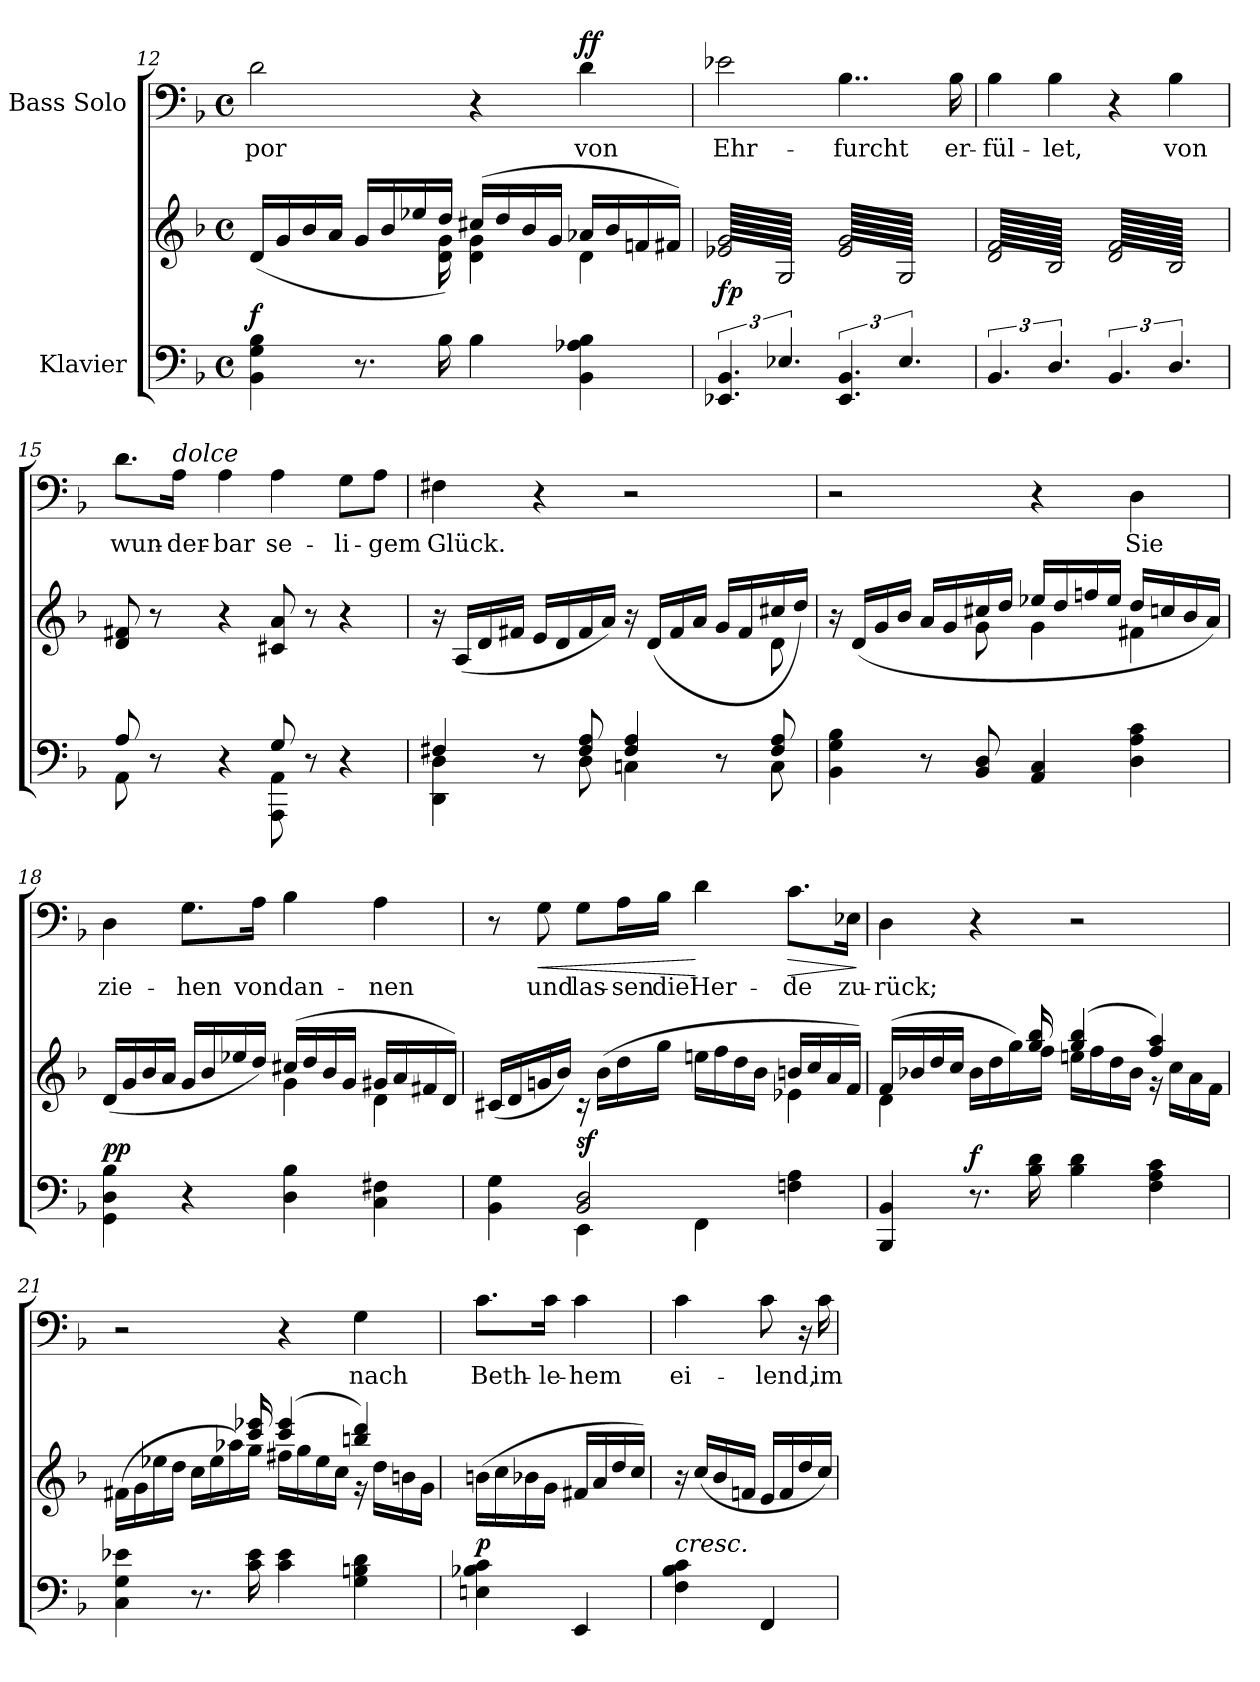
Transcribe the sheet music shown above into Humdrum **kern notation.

**kern	**kern	**dynam	**kern	**text	**dynam
*part2	*part2	*part2	*part1	*part1	*part1
*staff3	*staff2	*staff2/3	*staff1	*staff1	*staff1
*I"Klavier	*	*	*I"Bass Solo	*	*
*clefF4	*clefG2	*	*clefF4	*	*
*k[b-]	*k[b-]	*	*k[b-]	*	*
*M4/4	*M4/4	*	*M4/4	*	*
*met(c)	*met(c)	*	*met(c)	*	*
=12	=12	=12	=12	=12	=12
*	*^	*	*	*	*
!	!	!	!LO:DY:a=2	!	!LO:LY:b	!
4BB-\ 4G\ 4B-\	(16d/LL	4.ryy	f	2d\	-por	.
.	16g/	.	.	.	.	.
.	16b-/	.	.	.	.	.
.	16a/JJ	.	.	.	.	.
8.r	16g/LL	.	.	.	.	.
.	16b-/	.	.	.	.	.
.	16ee-X/	16ryy	.	.	.	.
16B-\	16dd/JJ)	16d\ 16g\	.	.	.	.
4B-\	(16cc#X/LL	4d\ 4g\	.	4r	.	.
.	16dd/	.	.	.	.	.
.	16b-/	.	.	.	.	.
.	16g/JJ	.	.	.	.	.
!	!	!	!	!	!LO:LY:b	!LO:DY:a
4BB-\ 4A-X\ 4B-\	16a-X/LL	4d\	.	4d\	von	ff
.	16b-/	.	.	.	.	.
.	16fn/	.	.	.	.	.
.	16f#X/JJ)	.	.	.	.	.
*	*v	*v	*	*	*	*
!!LO:PB:g=z
=13	=13	=13	=13	=13	=13
!	!	!LO:DY:a=2	!	!LO:LY:b	!
*	*tremolo	*	*	*	*
6.EE-X/ 6.BB-/	128e-X/ 128g/LLLLL	fp	2e-X\	Ehr-	.
.	128G/	.	.	.	.
.	128e-X/ 128g/	.	.	.	.
.	128G/	.	.	.	.
.	128e-X/ 128g/	.	.	.	.
.	128G/	.	.	.	.
.	128e-X/ 128g/	.	.	.	.
.	128G/	.	.	.	.
.	128e-X/ 128g/	.	.	.	.
.	128G/	.	.	.	.
.	128e-X/ 128g/	.	.	.	.
.	128G/	.	.	.	.
.	128e-X/ 128g/	.	.	.	.
.	128G/	.	.	.	.
.	128e-X/ 128g/	.	.	.	.
.	128G/	.	.	.	.
.	128e-X/ 128g/	.	.	.	.
.	128G/	.	.	.	.
.	128e-X/ 128g/	.	.	.	.
.	128G/	.	.	.	.
.	128e-X/ 128g/	.	.	.	.
.	128G/	.	.	.	.
.	128e-X/ 128g/	.	.	.	.
.	128G/	.	.	.	.
.	128e-X/ 128g/	.	.	.	.
.	128G/	.	.	.	.
.	128e-X/ 128g/	.	.	.	.
.	128G/	.	.	.	.
.	128e-X/ 128g/	.	.	.	.
.	128G/	.	.	.	.
.	128e-X/ 128g/	.	.	.	.
.	128G/	.	.	.	.
6.E-X/	128e-X/ 128g/	.	.	.	.
.	128G/	.	.	.	.
.	128e-X/ 128g/	.	.	.	.
.	128G/	.	.	.	.
.	128e-X/ 128g/	.	.	.	.
.	128G/	.	.	.	.
.	128e-X/ 128g/	.	.	.	.
.	128G/	.	.	.	.
.	128e-X/ 128g/	.	.	.	.
.	128G/	.	.	.	.
.	128e-X/ 128g/	.	.	.	.
.	128G/	.	.	.	.
.	128e-X/ 128g/	.	.	.	.
.	128G/	.	.	.	.
.	128e-X/ 128g/	.	.	.	.
.	128G/	.	.	.	.
.	128e-X/ 128g/	.	.	.	.
.	128G/	.	.	.	.
.	128e-X/ 128g/	.	.	.	.
.	128G/	.	.	.	.
.	128e-X/ 128g/	.	.	.	.
.	128G/	.	.	.	.
.	128e-X/ 128g/	.	.	.	.
.	128G/	.	.	.	.
.	128e-X/ 128g/	.	.	.	.
.	128G/	.	.	.	.
.	128e-X/ 128g/	.	.	.	.
.	128G/	.	.	.	.
.	128e-X/ 128g/	.	.	.	.
.	128G/	.	.	.	.
.	128e-X/ 128g/	.	.	.	.
.	128G/JJJJJ	.	.	.	.
!	!	!	!	!LO:LY:b	!
6.EE-/ 6.BB-/	128e-/ 128g/LLLLL	.	4..B-\	-furcht	.
.	128G/	.	.	.	.
.	128e-/ 128g/	.	.	.	.
.	128G/	.	.	.	.
.	128e-/ 128g/	.	.	.	.
.	128G/	.	.	.	.
.	128e-/ 128g/	.	.	.	.
.	128G/	.	.	.	.
.	128e-/ 128g/	.	.	.	.
.	128G/	.	.	.	.
.	128e-/ 128g/	.	.	.	.
.	128G/	.	.	.	.
.	128e-/ 128g/	.	.	.	.
.	128G/	.	.	.	.
.	128e-/ 128g/	.	.	.	.
.	128G/	.	.	.	.
.	128e-/ 128g/	.	.	.	.
.	128G/	.	.	.	.
.	128e-/ 128g/	.	.	.	.
.	128G/	.	.	.	.
.	128e-/ 128g/	.	.	.	.
.	128G/	.	.	.	.
.	128e-/ 128g/	.	.	.	.
.	128G/	.	.	.	.
.	128e-/ 128g/	.	.	.	.
.	128G/	.	.	.	.
.	128e-/ 128g/	.	.	.	.
.	128G/	.	.	.	.
.	128e-/ 128g/	.	.	.	.
.	128G/	.	.	.	.
.	128e-/ 128g/	.	.	.	.
.	128G/	.	.	.	.
6.E-/	128e-/ 128g/	.	.	.	.
.	128G/	.	.	.	.
.	128e-/ 128g/	.	.	.	.
.	128G/	.	.	.	.
.	128e-/ 128g/	.	.	.	.
.	128G/	.	.	.	.
.	128e-/ 128g/	.	.	.	.
.	128G/	.	.	.	.
.	128e-/ 128g/	.	.	.	.
.	128G/	.	.	.	.
.	128e-/ 128g/	.	.	.	.
.	128G/	.	.	.	.
.	128e-/ 128g/	.	.	.	.
.	128G/	.	.	.	.
.	128e-/ 128g/	.	.	.	.
.	128G/	.	.	.	.
.	128e-/ 128g/	.	.	.	.
.	128G/	.	.	.	.
.	128e-/ 128g/	.	.	.	.
.	128G/	.	.	.	.
.	128e-/ 128g/	.	.	.	.
.	128G/	.	.	.	.
.	128e-/ 128g/	.	.	.	.
.	128G/	.	.	.	.
!	!	!	!	!LO:LY:b	!
.	128e-/ 128g/	.	16B-\	er-	.
.	128G/	.	.	.	.
.	128e-/ 128g/	.	.	.	.
.	128G/	.	.	.	.
.	128e-/ 128g/	.	.	.	.
.	128G/	.	.	.	.
.	128e-/ 128g/	.	.	.	.
.	128G/JJJJJ	.	.	.	.
=14	=14	=14	=14	=14	=14
!	!	!	!	!LO:LY:b	!
6.BB-/	128d/ 128f/LLLLL	.	4B-\	-fül-	.
.	128B-/	.	.	.	.
.	128d/ 128f/	.	.	.	.
.	128B-/	.	.	.	.
.	128d/ 128f/	.	.	.	.
.	128B-/	.	.	.	.
.	128d/ 128f/	.	.	.	.
.	128B-/	.	.	.	.
.	128d/ 128f/	.	.	.	.
.	128B-/	.	.	.	.
.	128d/ 128f/	.	.	.	.
.	128B-/	.	.	.	.
.	128d/ 128f/	.	.	.	.
.	128B-/	.	.	.	.
.	128d/ 128f/	.	.	.	.
.	128B-/	.	.	.	.
.	128d/ 128f/	.	.	.	.
.	128B-/	.	.	.	.
.	128d/ 128f/	.	.	.	.
.	128B-/	.	.	.	.
.	128d/ 128f/	.	.	.	.
.	128B-/	.	.	.	.
.	128d/ 128f/	.	.	.	.
.	128B-/	.	.	.	.
.	128d/ 128f/	.	.	.	.
.	128B-/	.	.	.	.
.	128d/ 128f/	.	.	.	.
.	128B-/	.	.	.	.
.	128d/ 128f/	.	.	.	.
.	128B-/	.	.	.	.
.	128d/ 128f/	.	.	.	.
.	128B-/	.	.	.	.
!	!	!	!	!LO:LY:b	!
6.D/	128d/ 128f/	.	4B-\	-let,	.
.	128B-/	.	.	.	.
.	128d/ 128f/	.	.	.	.
.	128B-/	.	.	.	.
.	128d/ 128f/	.	.	.	.
.	128B-/	.	.	.	.
.	128d/ 128f/	.	.	.	.
.	128B-/	.	.	.	.
.	128d/ 128f/	.	.	.	.
.	128B-/	.	.	.	.
.	128d/ 128f/	.	.	.	.
.	128B-/	.	.	.	.
.	128d/ 128f/	.	.	.	.
.	128B-/	.	.	.	.
.	128d/ 128f/	.	.	.	.
.	128B-/	.	.	.	.
.	128d/ 128f/	.	.	.	.
.	128B-/	.	.	.	.
.	128d/ 128f/	.	.	.	.
.	128B-/	.	.	.	.
.	128d/ 128f/	.	.	.	.
.	128B-/	.	.	.	.
.	128d/ 128f/	.	.	.	.
.	128B-/	.	.	.	.
.	128d/ 128f/	.	.	.	.
.	128B-/	.	.	.	.
.	128d/ 128f/	.	.	.	.
.	128B-/	.	.	.	.
.	128d/ 128f/	.	.	.	.
.	128B-/	.	.	.	.
.	128d/ 128f/	.	.	.	.
.	128B-/JJJJJ	.	.	.	.
6.BB-/	128d/ 128f/LLLLL	.	4r	.	.
.	128B-/	.	.	.	.
.	128d/ 128f/	.	.	.	.
.	128B-/	.	.	.	.
.	128d/ 128f/	.	.	.	.
.	128B-/	.	.	.	.
.	128d/ 128f/	.	.	.	.
.	128B-/	.	.	.	.
.	128d/ 128f/	.	.	.	.
.	128B-/	.	.	.	.
.	128d/ 128f/	.	.	.	.
.	128B-/	.	.	.	.
.	128d/ 128f/	.	.	.	.
.	128B-/	.	.	.	.
.	128d/ 128f/	.	.	.	.
.	128B-/	.	.	.	.
.	128d/ 128f/	.	.	.	.
.	128B-/	.	.	.	.
.	128d/ 128f/	.	.	.	.
.	128B-/	.	.	.	.
.	128d/ 128f/	.	.	.	.
.	128B-/	.	.	.	.
.	128d/ 128f/	.	.	.	.
.	128B-/	.	.	.	.
.	128d/ 128f/	.	.	.	.
.	128B-/	.	.	.	.
.	128d/ 128f/	.	.	.	.
.	128B-/	.	.	.	.
.	128d/ 128f/	.	.	.	.
.	128B-/	.	.	.	.
.	128d/ 128f/	.	.	.	.
.	128B-/	.	.	.	.
!	!	!	!	!LO:LY:b	!
6.D/	128d/ 128f/	.	4B-\	von	.
.	128B-/	.	.	.	.
.	128d/ 128f/	.	.	.	.
.	128B-/	.	.	.	.
.	128d/ 128f/	.	.	.	.
.	128B-/	.	.	.	.
.	128d/ 128f/	.	.	.	.
.	128B-/	.	.	.	.
.	128d/ 128f/	.	.	.	.
.	128B-/	.	.	.	.
.	128d/ 128f/	.	.	.	.
.	128B-/	.	.	.	.
.	128d/ 128f/	.	.	.	.
.	128B-/	.	.	.	.
.	128d/ 128f/	.	.	.	.
.	128B-/	.	.	.	.
.	128d/ 128f/	.	.	.	.
.	128B-/	.	.	.	.
.	128d/ 128f/	.	.	.	.
.	128B-/	.	.	.	.
.	128d/ 128f/	.	.	.	.
.	128B-/	.	.	.	.
.	128d/ 128f/	.	.	.	.
.	128B-/	.	.	.	.
.	128d/ 128f/	.	.	.	.
.	128B-/	.	.	.	.
.	128d/ 128f/	.	.	.	.
.	128B-/	.	.	.	.
.	128d/ 128f/	.	.	.	.
.	128B-/	.	.	.	.
.	128d/ 128f/	.	.	.	.
.	128B-/JJJJJ	.	.	.	.
*	*Xtremolo	*	*	*	*
=15	=15	=15	=15	=15	=15
*^	*	*	*	*	*
!	!	!	!	!	!LO:LY:b	!
8A/	8AA\	8d/ 8f#X/	.	8.d\L	wun-	.
.	.	.	.	.	.	.
.	.	.	.	.	.	.
.	.	.	.	.	.	.
.	.	.	.	.	.	.
.	.	.	.	.	.	.
.	.	.	.	.	.	.
.	.	.	.	.	.	.
.	.	.	.	.	.	.
.	.	.	.	.	.	.
.	.	.	.	.	.	.
.	.	.	.	.	.	.
.	.	.	.	.	.	.
.	.	.	.	.	.	.
.	.	.	.	.	.	.
.	.	.	.	.	.	.
8r	8ryy	8r	.	.	.	.
.	.	.	.	.	.	.
.	.	.	.	.	.	.
.	.	.	.	.	.	.
.	.	.	.	.	.	.
.	.	.	.	.	.	.
.	.	.	.	.	.	.
.	.	.	.	.	.	.
!	!	!	!	!LO:TX:a:i:t=dolce	!	!
!	!	!	!	!	!LO:LY:b	!
.	.	.	.	16A\Jk	-der-	.
.	.	.	.	.	.	.
.	.	.	.	.	.	.
.	.	.	.	.	.	.
.	.	.	.	.	.	.
.	.	.	.	.	.	.
.	.	.	.	.	.	.
.	.	.	.	.	.	.
!	!	!	!	!	!LO:LY:b	!
4r	4ryy	4r	.	4A\	-bar	.
!	!	!	!	!	!LO:LY:b	!
8G/	8AAA\ 8AA\	8c#X/ 8a/	.	4A\	se-	.
8r	8ryy	8r	.	.	.	.
!	!	!	!	!	!LO:LY:b	!
4r	4ryy	4r	.	8G\L	-li-	.
!	!	!	!	!	!LO:LY:b	!
.	.	.	.	8A\J	-gem	.
=16	=16	=16	=16	=16	=16	=16
*	*	*^	*	*	*	*
!	!	!	!	!	!	!LO:LY:b	!
4F#X/	4DD\ 4D\	16r	16ryy	.	4F#X\	Glück.	.
.	.	(16A/LL	4..ryy	.	.	.	.
.	.	16d/	.	.	.	.	.
.	.	16f#X/JJ	.	.	.	.	.
8r	8ryy	16e/LL	.	.	4r	.	.
.	.	16d/	.	.	.	.	.
8F#/ 8A/	8D\	16f#/	.	.	.	.	.
.	.	16a/JJ)	.	.	.	.	.
4F#/ 4A/	4Cn\	16r	16ryy	.	2r	.	.
.	.	(16d/LL	16ryy	.	.	.	.
*	*	*v	*v	*	*	*	*
.	.	16f#/	.	.	.	.
.	.	16a/JJ	.	.	.	.
8r	8ryy	16g/LL	.	.	.	.
.	.	16f#/	.	.	.	.
*	*	*^	*	*	*	*
8F#/ 8A/	8C\	16cc#X/	8d\	.	.	.	.
.	.	16dd/JJ)	.	.	.	.	.
*v	*v	*	*	*	*	*	*
!!LO:LB:g=z
=17	=17	=17	=17	=17	=17	=17
4BB-\ 4G\ 4B-\	16r	16ryy	.	2r	.	.
.	(16d/LL	16ryy	.	.	.	.
*	*v	*v	*	*	*	*
.	16g/	.	.	.	.
.	16b-/JJ	.	.	.	.
8r	16a/LL	.	.	.	.
.	16g/	.	.	.	.
*	*^	*	*	*	*
8BB-/ 8D/	16cc#X/	8g\	.	.	.	.
.	16dd/JJ	.	.	.	.	.
4AA/ 4C/	16ee-X/LL	4g\	.	4r	.	.
.	16dd/	.	.	.	.	.
.	16ffn/	.	.	.	.	.
.	16ee-/JJ	.	.	.	.	.
!	!	!	!	!	!LO:LY:b	!
4D\ 4A\ 4c\	16dd/LL	4f#X\	.	4D\	Sie	.
.	16ccn/	.	.	.	.	.
.	16b-/	.	.	.	.	.
.	16a/JJ)	.	.	.	.	.
=18	=18	=18	=18	=18	=18	=18
!	!	!	!LO:DY:a=2	!	!LO:LY:b	!
4GG\ 4D\ 4B-\	(16d/LL	2ryy	pp	4D\	zie-	.
.	16g/	.	.	.	.	.
.	16b-/	.	.	.	.	.
.	16a/JJ	.	.	.	.	.
!	!	!	!	!	!LO:LY:b	!
4r	16g/LL	.	.	8.G\L	-hen	.
.	16b-/	.	.	.	.	.
.	16ee-X/	.	.	.	.	.
!	!	!	!	!	!LO:LY:b	!
.	16dd/JJ)	.	.	16A\Jk	von	.
!	!	!	!	!	!LO:LY:b	!
4D\ 4B-\	(16cc#X/LL	4g\	.	4B-\	dan-	.
.	16dd/	.	.	.	.	.
.	16b-/	.	.	.	.	.
.	16g/JJ	.	.	.	.	.
!	!	!	!	!	!LO:LY:b	!
4C\ 4F#X\	16g#X/LL	4d\	.	4A\	-nen	.
.	16a/	.	.	.	.	.
.	16f#X/	.	.	.	.	.
.	16d/JJ)	.	.	.	.	.
=19	=19	=19	=19	=19	=19	=19
*^	*	*	*	*	*	*
4BB-\ 4G\	4ryy	(16c#X/LL	2.ryy	.	8r	.	.
.	.	16d/	.	.	.	.	.
!	!	!	!	!	!	!LO:LY:b	!LO:HP:b
.	.	16gn/	.	.	8G\	und	<
.	.	16b-/JJ)	.	.	.	.	.
!	!	!	!	!LO:DY:a=2	!	!LO:LY:b	!
2BB-/ 2D/	4EE\	16rc	.	sf	8G\L	las-	.
.	.	(16b-\LL	.	.	.	.	.
!	!	!	!	!	!	!LO:LY:b	!
.	.	16dd\	.	.	16A\L	-sen	.
!	!	!	!	!	!	!LO:LY:b	!
.	.	16gg\JJ	.	.	16B-\JJ	die	.
!	!	!	!	!	!	!LO:LY:b	!
.	4FF\	16een\LL	.	.	4d\	Her-	[
.	.	16ff\	.	.	.	.	.
.	.	16dd\	.	.	.	.	.
.	.	16b-\JJ	.	.	.	.	.
!	!	!	!	!	!	!LO:LY:b	!LO:HP:b
4Fn\ 4A\	4ryy	16bn/LL	4e-X\	.	8.c\L	-de	>
.	.	16cc/	.	.	.	.	.
.	.	16a/	.	.	.	.	.
!	!	!	!	!	!	!LO:LY:b	!
.	.	16f/JJ)	.	.	16E-X\Jk	zu-	.
*v	*v	*	*	*	*	*	*
*	*v	*v	*	*	*	*
.	.	.	.	.	]
!!LO:LB:g=z
=20	=20	=20	=20	=20	=20
*	*^	*	*	*	*
!	!	!	!	!	!LO:LY:b	!
4BBB-/ 4BB-/	(16f/LL	4d\	.	4D\	-rück;	.
.	16b-X/	.	.	.	.	.
.	16dd/	.	.	.	.	.
.	16cc/JJ	.	.	.	.	.
!	!	!	!LO:DY:a=2	!	!	!
8.r	8.ryy	16b-\LL	f	4r	.	.
.	.	16dd\	.	.	.	.
.	.	16gg\)	.	.	.	.
16B-\ 16d\	16gg/ 16bb-/	16ff\JJ	.	.	.	.
4B-\ 4d\	(4gg/ 4bb-/	16een\LL	.	2r	.	.
.	.	16ff\	.	.	.	.
.	.	16dd\	.	.	.	.
.	.	16b-\JJ	.	.	.	.
4F\ 4A\ 4c\	4ff/ 4aa/)	16r	.	.	.	.
.	.	16cc\LL	.	.	.	.
.	.	16a\	.	.	.	.
.	.	16f\JJ	.	.	.	.
=21	=21	=21	=21	=21	=21	=21
4C\ 4G\ 4e-X\	4ryy	(>16f#X\LL	.	2r	.	.
.	.	16g\	.	.	.	.
.	.	16ee-X\	.	.	.	.
.	.	16dd\JJ	.	.	.	.
8.r	8.ryy	16cc\LL	.	.	.	.
.	.	16ee-\	.	.	.	.
.	.	16aa-X\)	.	.	.	.
16c\ 16e-\	16ccc/ 16eee-X/	16gg\JJ	.	.	.	.
4c\ 4e-\	(4ccc/ 4eee-/	16ff#X\LL	.	4r	.	.
.	.	16gg\	.	.	.	.
.	.	16ee-\	.	.	.	.
.	.	16cc\JJ	.	.	.	.
!	!	!	!	!	!LO:LY:b	!
4G\ 4Bn\ 4d\	4bbn/ 4ddd/)	16r	.	4G\	nach	.
.	.	16dd\LL	.	.	.	.
.	.	16bn\	.	.	.	.
.	.	16g\JJ	.	.	.	.
=22	=22	=22	=22	=22	=22	=22
!	!	!	!LO:DY:a=2	!	!LO:LY:b	!
*	*v	*v	*	*	*	*
4En\ 4B-X\ 4c\	(>16bn\LL	p	8.c\L	Beth-	.
.	16cc\	.	.	.	.
.	16b-X\	.	.	.	.
!	!	!	!	!LO:LY:b	!
.	16g\JJ	.	16c\Jk	-le-	.
!	!	!	!	!LO:LY:b	!
4EE/	16f#X/LL	.	4c\	-hem	.
.	16a/	.	.	.	.
.	16dd/	.	.	.	.
.	16cc/JJ)	.	.	.	.
!!LO:LB:g=z
=22X1	=22X1	=22X1	=22X1	=22X1	=22X1
!LO:TX:a:i:t=cresc.	!	!	!	!	!
!	!	!	!	!LO:LY:b	!
4F\ 4B-\ 4c\	16r	.	4c\	ei-	.
.	(>16cc/LL	.	.	.	.
.	16b-/	.	.	.	.
.	16fn/JJ	.	.	.	.
!	!	!	!	!LO:LY:b	!
4FF/	16e/LL	.	8c\	-lend,	.
.	16f/	.	.	.	.
.	16dd/	.	16r	.	.
!	!	!	!	!LO:LY:b	!
.	16cc/JJ)	.	16c\	im	.
=	=	=	=	=	=
*-	*-	*-	*-	*-	*-
